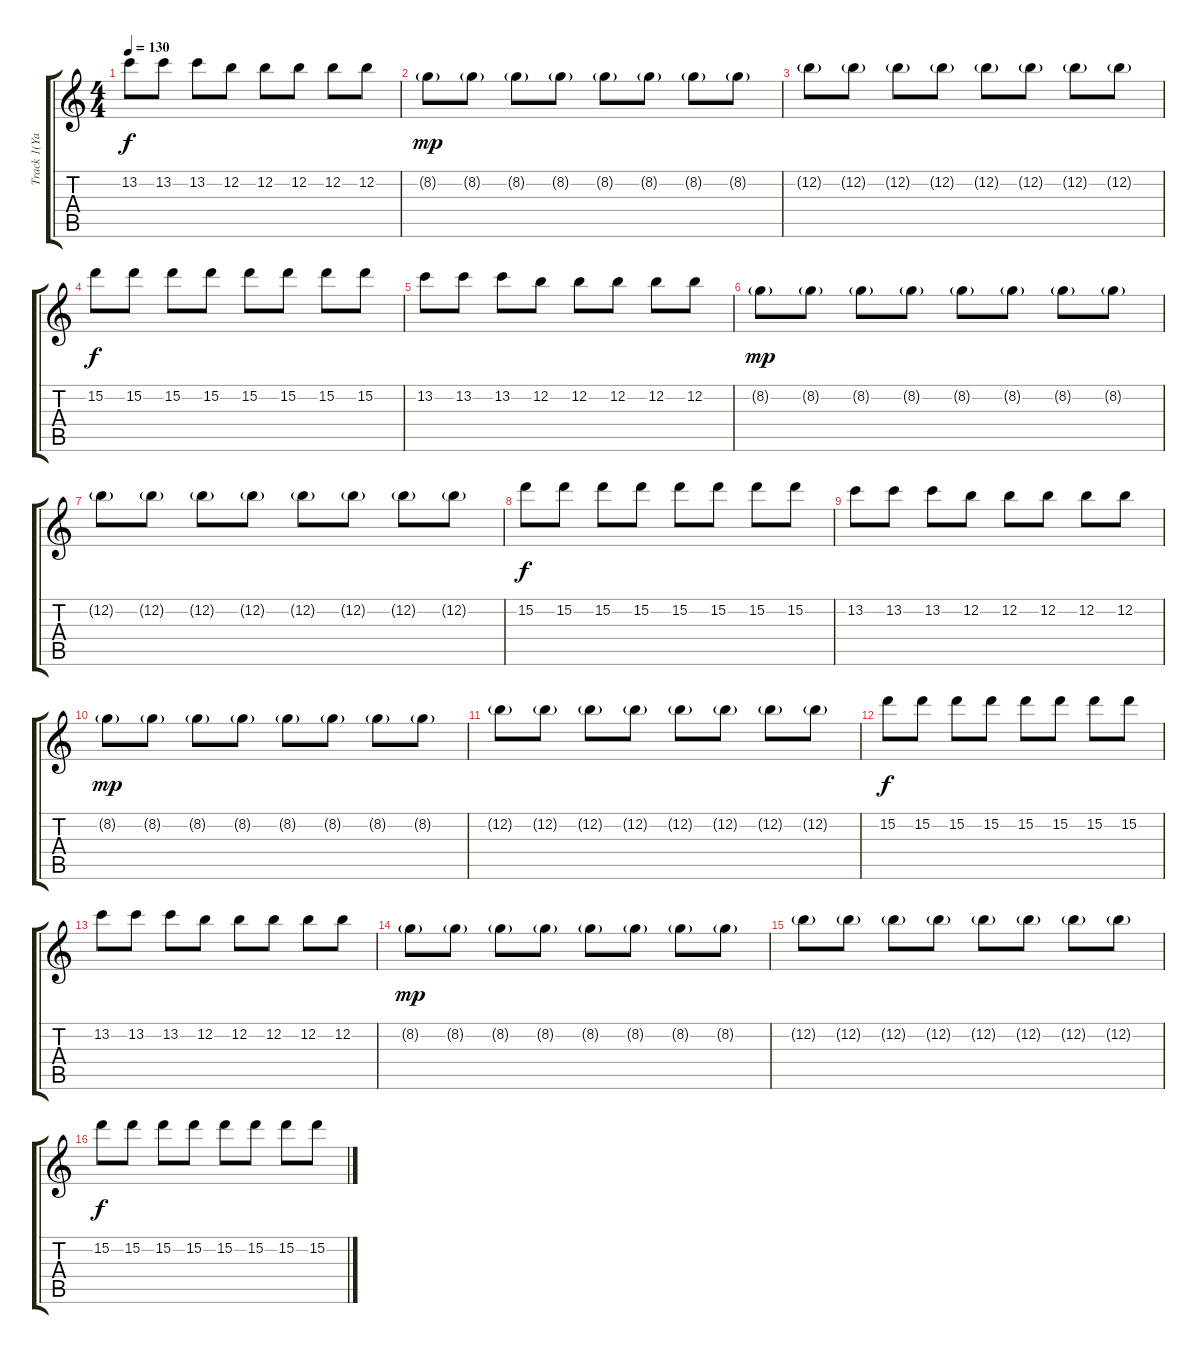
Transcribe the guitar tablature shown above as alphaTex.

\track ("Track 1(Yan Yuzon/Lead)" "Track 1(Ya") {instrument overdrivenguitar}
\staff {score tabs}
\tuning (E4 B3 G3 D3 A2 E2) {hide}
\ts (4 4)
\tempo 130
\clef g2
\ks c
13.2.8{dy f} 13.2.8 13.2.8 12.2.8 12.2.8 12.2.8 12.2.8 12.2.8 |
8.2{g}.8{dy mp} 8.2{g}.8 8.2{g}.8 8.2{g}.8 8.2{g}.8 8.2{g}.8 8.2{g}.8 8.2{g}.8 |
12.2{g}.8 12.2{g}.8 12.2{g}.8 12.2{g}.8 12.2{g}.8 12.2{g}.8 12.2{g}.8 12.2{g}.8 |
15.2.8{dy f} 15.2.8 15.2.8 15.2.8 15.2.8 15.2.8 15.2.8 15.2.8 |
13.2.8 13.2.8 13.2.8 12.2.8 12.2.8 12.2.8 12.2.8 12.2.8 |
8.2{g}.8{dy mp} 8.2{g}.8 8.2{g}.8 8.2{g}.8 8.2{g}.8 8.2{g}.8 8.2{g}.8 8.2{g}.8 |
12.2{g}.8 12.2{g}.8 12.2{g}.8 12.2{g}.8 12.2{g}.8 12.2{g}.8 12.2{g}.8 12.2{g}.8 |
15.2.8{dy f} 15.2.8 15.2.8 15.2.8 15.2.8 15.2.8 15.2.8 15.2.8 |
13.2.8 13.2.8 13.2.8 12.2.8 12.2.8 12.2.8 12.2.8 12.2.8 |
8.2{g}.8{dy mp} 8.2{g}.8 8.2{g}.8 8.2{g}.8 8.2{g}.8 8.2{g}.8 8.2{g}.8 8.2{g}.8 |
12.2{g}.8 12.2{g}.8 12.2{g}.8 12.2{g}.8 12.2{g}.8 12.2{g}.8 12.2{g}.8 12.2{g}.8 |
15.2.8{dy f} 15.2.8 15.2.8 15.2.8 15.2.8 15.2.8 15.2.8 15.2.8 |
13.2.8 13.2.8 13.2.8 12.2.8 12.2.8 12.2.8 12.2.8 12.2.8 |
8.2{g}.8{dy mp} 8.2{g}.8 8.2{g}.8 8.2{g}.8 8.2{g}.8 8.2{g}.8 8.2{g}.8 8.2{g}.8 |
12.2{g}.8 12.2{g}.8 12.2{g}.8 12.2{g}.8 12.2{g}.8 12.2{g}.8 12.2{g}.8 12.2{g}.8 |
15.2.8{dy f} 15.2.8 15.2.8 15.2.8 15.2.8 15.2.8 15.2.8 15.2.8
